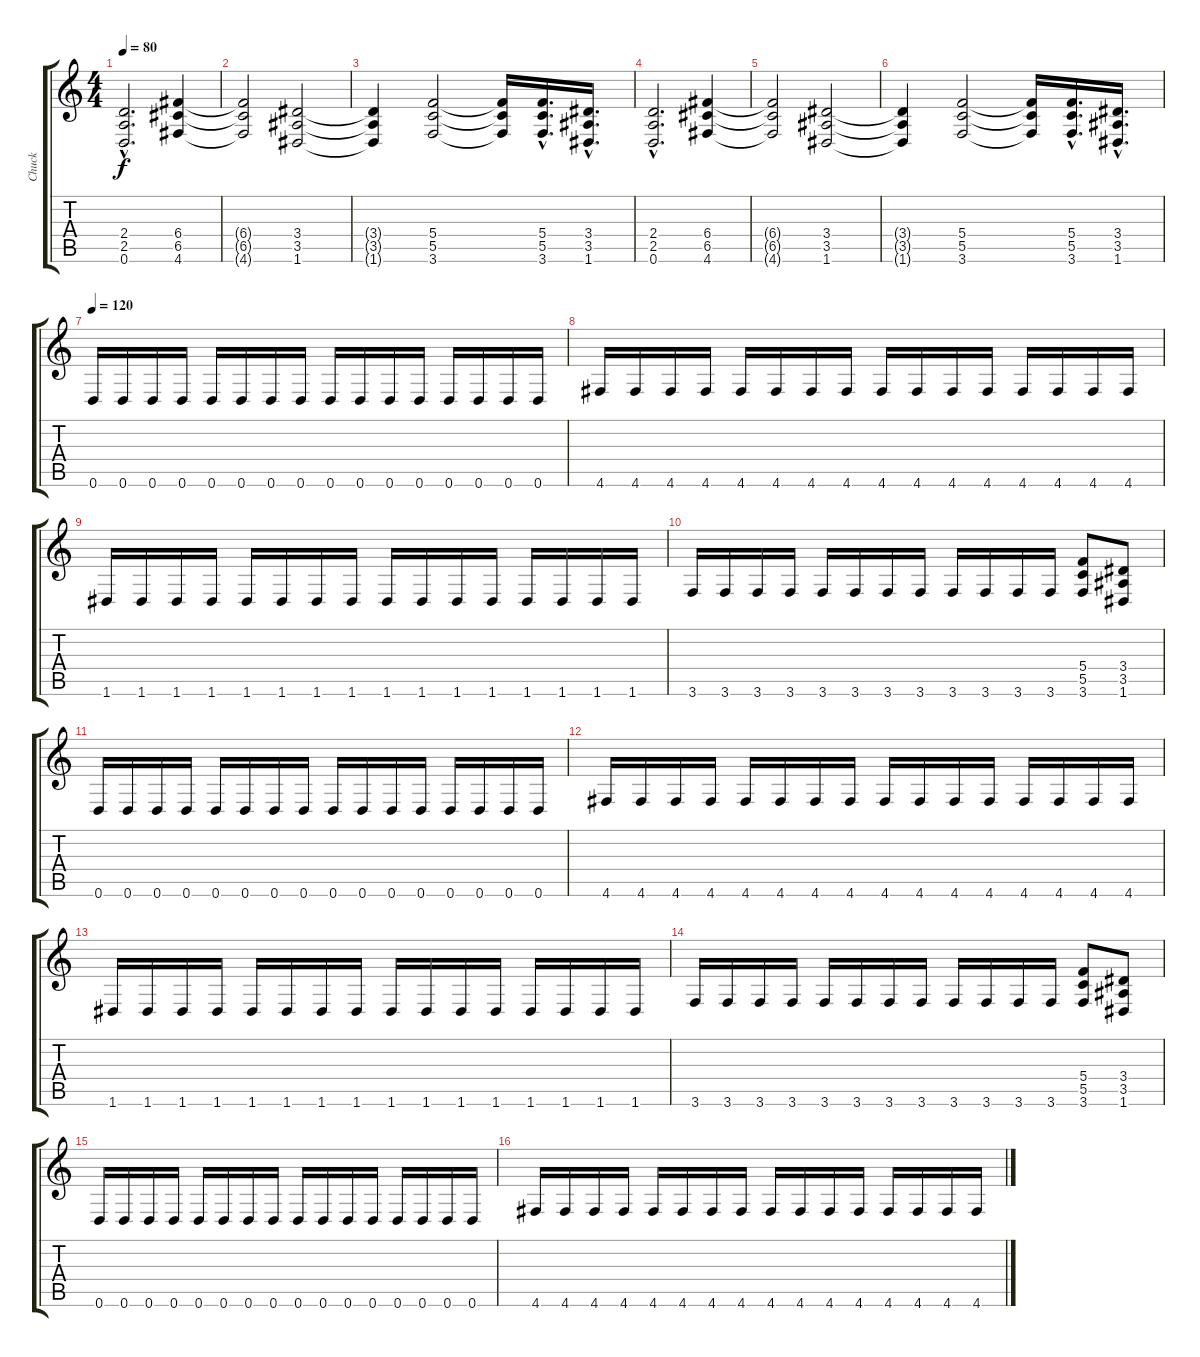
\track ("Chuck" "Chuck") {instrument distortionguitar}
\staff {score tabs}
\tuning (D4 A3 F3 C3 G2 D2) {hide}
\ts (4 4)
\tempo 80
\clef g2
\ks c
(2.4{hac} 2.5{hac} 0.6{hac}).2{d dy f} (6.4 6.5 4.6).4 |
(6.4{t} 6.5{t} 4.6{t}).2 (3.4 3.5 1.6).2 |
(3.4{t} 3.5{t} 1.6{t}).4 (5.4 5.5 3.6).2 (5.4{t} 5.5{t} 3.6{t}).16 (5.4{hac} 5.5{hac} 3.6{hac}).16{d} (3.4{hac} 3.5{hac} 1.6{hac}).16{d} |
(2.4{hac} 2.5{hac} 0.6{hac}).2{d} (6.4 6.5 4.6).4 |
(6.4{t} 6.5{t} 4.6{t}).2 (3.4 3.5 1.6).2 |
(3.4{t} 3.5{t} 1.6{t}).4 (5.4 5.5 3.6).2 (5.4{t} 5.5{t} 3.6{t}).16 (5.4{hac} 5.5{hac} 3.6{hac}).16{d} (3.4{hac} 3.5{hac} 1.6{hac}).16{d} |
\tempo 120
0.6.16 0.6.16 0.6.16 0.6.16 0.6.16 0.6.16 0.6.16 0.6.16 0.6.16 0.6.16 0.6.16 0.6.16 0.6.16 0.6.16 0.6.16 0.6.16 |
4.6.16 4.6.16 4.6.16 4.6.16 4.6.16 4.6.16 4.6.16 4.6.16 4.6.16 4.6.16 4.6.16 4.6.16 4.6.16 4.6.16 4.6.16 4.6.16 |
1.6.16 1.6.16 1.6.16 1.6.16 1.6.16 1.6.16 1.6.16 1.6.16 1.6.16 1.6.16 1.6.16 1.6.16 1.6.16 1.6.16 1.6.16 1.6.16 |
3.6.16 3.6.16 3.6.16 3.6.16 3.6.16 3.6.16 3.6.16 3.6.16 3.6.16 3.6.16 3.6.16 3.6.16 (5.4 5.5 3.6).8 (3.4 3.5 1.6).8 |
0.6.16 0.6.16 0.6.16 0.6.16 0.6.16 0.6.16 0.6.16 0.6.16 0.6.16 0.6.16 0.6.16 0.6.16 0.6.16 0.6.16 0.6.16 0.6.16 |
4.6.16 4.6.16 4.6.16 4.6.16 4.6.16 4.6.16 4.6.16 4.6.16 4.6.16 4.6.16 4.6.16 4.6.16 4.6.16 4.6.16 4.6.16 4.6.16 |
1.6.16 1.6.16 1.6.16 1.6.16 1.6.16 1.6.16 1.6.16 1.6.16 1.6.16 1.6.16 1.6.16 1.6.16 1.6.16 1.6.16 1.6.16 1.6.16 |
3.6.16 3.6.16 3.6.16 3.6.16 3.6.16 3.6.16 3.6.16 3.6.16 3.6.16 3.6.16 3.6.16 3.6.16 (5.4 5.5 3.6).8 (3.4 3.5 1.6).8 |
0.6.16 0.6.16 0.6.16 0.6.16 0.6.16 0.6.16 0.6.16 0.6.16 0.6.16 0.6.16 0.6.16 0.6.16 0.6.16 0.6.16 0.6.16 0.6.16 |
4.6.16 4.6.16 4.6.16 4.6.16 4.6.16 4.6.16 4.6.16 4.6.16 4.6.16 4.6.16 4.6.16 4.6.16 4.6.16 4.6.16 4.6.16 4.6.16
